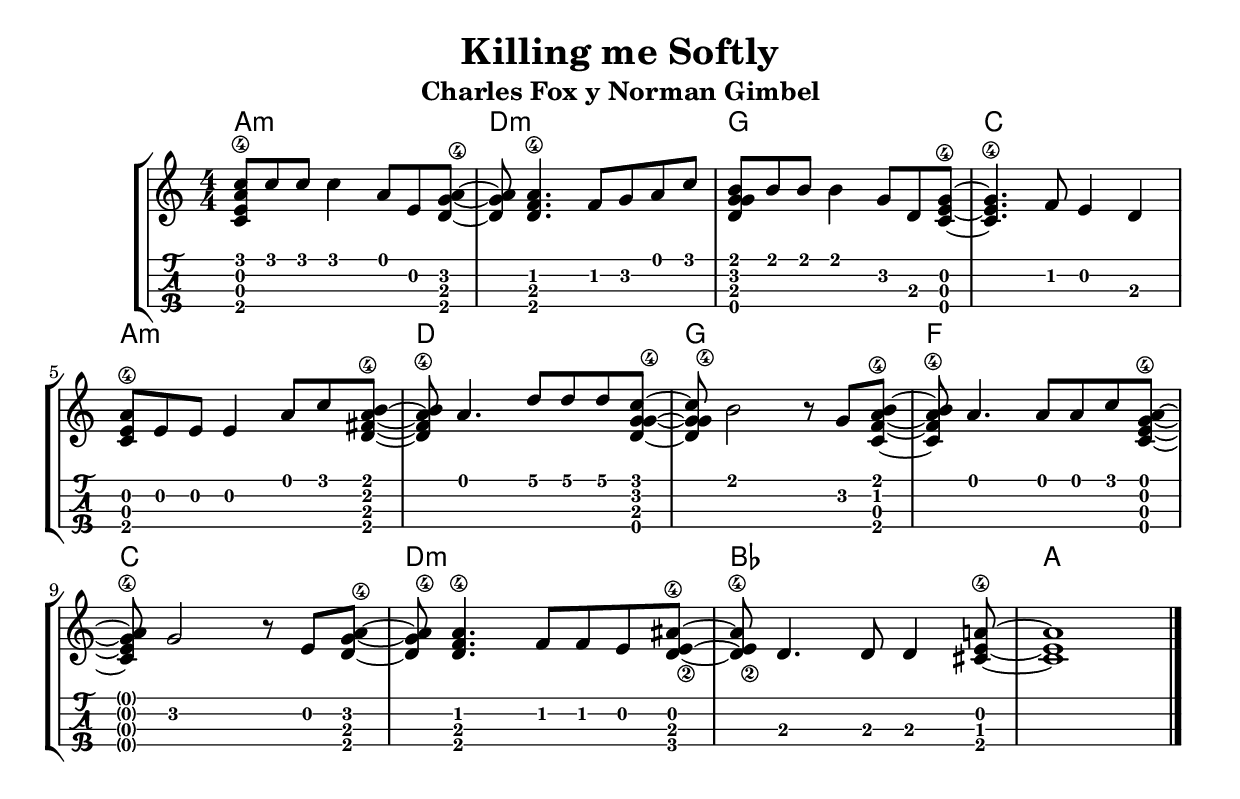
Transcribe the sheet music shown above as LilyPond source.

\header {
  title = "Killing me Softly"
  subtitle = "Charles Fox y Norman Gimbel"
  subsubtile = "a"
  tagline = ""  % removed
}

\layout{
	\context {
		\TabStaff
		stringTunings = #ukulele-tuning
	}
}

%--- Introducción de las notas ---%
uno = \relative c' {
\key c \major
\numericTimeSignature
\time 4/4
	<c e a\4 c>8 c' c c4 a8 e <d g a\4>~ |         % Am
	<d g a> <d f a\4>4. f8 g a c |                 % Dm
	<d, g g b> b' b b4 g8 d <c e g\4>~ |           % G
	<c e g\4>4. f8 e4 d4 |                         % C
	\break
  	<c e a\4>8 e e e4 a8 c <d, fis a\4 b>~ |       % Am
	<d fis a\4 b> a'4. d8 d d <c g d g\4>~ |      % D
	<c g d g\4> b2 r8 g <c, f a\4 b>~ |           % G
	<c f a\4 b> a'4. a8 a c <c, e g\4 a>~ |        % F
	\break
  	<c e g\4 a> g'2 r8 e8 <d g a\4>~ |             % C
	<d g a\4> <d f a\4>4. f8 f e8 <d e\2 ais\4>~ | % Dm
  	<d e\2 ais\4> d4. d8 d4 <cis e a\4>8~ |        % Bb
	<cis e a>1 |                                   % A
	\bar "|." 
}

acordes = \chordmode {
	a1:m d:m g c a:m d g f c d:m bes a
 }

%--- Partitura ---%
\score {
	\new StaffGroup	
	<<
	    \new ChordNames \acordes
		\new Staff \uno
		\new TabStaff \uno
	>>
}